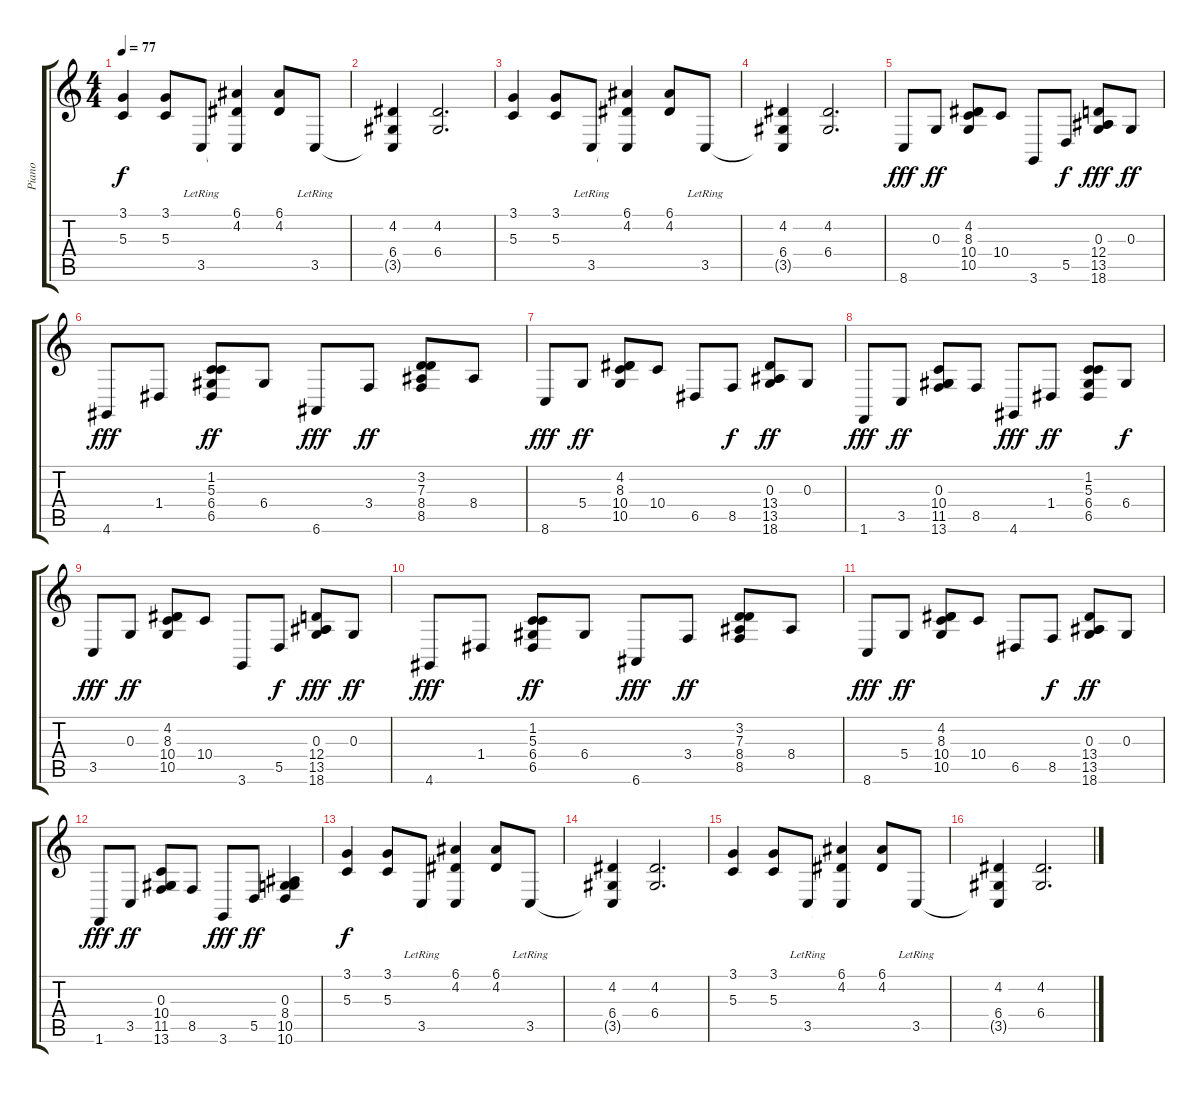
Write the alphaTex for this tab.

\track ("Piano" "Piano") {instrument acousticgrandpiano}
\staff {score tabs}
\tuning (E4 B3 G3 D3 A2 E2) {hide}
\ts (4 4)
\tempo 77
\clef g2
\ks c
(3.1 5.3).4{dy f} (3.1 5.3).8 3.5{lr}.8 (6.1 4.2 3.5{t}).4 (6.1 4.2).8 3.5{lr}.8 |
(4.2 6.4 3.5{t}).4 (4.2 6.4).2{d} |
(3.1 5.3).4 (3.1 5.3).8 3.5{lr}.8 (6.1 4.2 3.5{t}).4 (6.1 4.2).8 3.5{lr}.8 |
(4.2 6.4 3.5{t}).4 (4.2 6.4).2{d} |
8.6.8{dy fff} 0.3.8{dy ff} (4.2 8.3 10.4 10.5).8 10.4.8 3.6.8 5.5.8{dy f} (0.3 12.4 13.5 18.6).8{dy fff} 0.3.8{dy ff} |
4.6.8{dy fff} 1.4.8 (1.2 5.3 6.4 6.5).8{dy ff} 6.4.8 6.6.8{dy fff} 3.4.8{dy ff} (3.2 7.3 8.4 8.5).8 8.4.8 |
8.6.8{dy fff} 5.4.8{dy ff} (4.2 8.3 10.4 10.5).8 10.4.8 6.5.8 8.5.8{dy f} (0.3 13.4 13.5 18.6).8{dy ff} 0.3.8 |
1.6.8{dy fff} 3.5.8{dy ff} (0.3 10.4 11.5 13.6).8 8.5.8 4.6.8{dy fff} 1.4.8{dy ff} (1.2 5.3 6.4 6.5).8 6.4.8{dy f} |
3.5.8{dy fff} 0.3.8{dy ff} (4.2 8.3 10.4 10.5).8 10.4.8 3.6.8 5.5.8{dy f} (0.3 12.4 13.5 18.6).8{dy fff} 0.3.8{dy ff} |
4.6.8{dy fff} 1.4.8 (1.2 5.3 6.4 6.5).8{dy ff} 6.4.8 6.6.8{dy fff} 3.4.8{dy ff} (3.2 7.3 8.4 8.5).8 8.4.8 |
8.6.8{dy fff} 5.4.8{dy ff} (4.2 8.3 10.4 10.5).8 10.4.8 6.5.8 8.5.8{dy f} (0.3 13.4 13.5 18.6).8{dy ff} 0.3.8 |
1.6.8{dy fff} 3.5.8{dy ff} (0.3 10.4 11.5 13.6).8 8.5.8 3.6.8{dy fff} 5.5.8{dy ff} (0.3 8.4 10.5 10.6).4 |
(3.1 5.3).4{dy f} (3.1 5.3).8 3.5{lr}.8 (6.1 4.2 3.5{t}).4 (6.1 4.2).8 3.5{lr}.8 |
(4.2 6.4 3.5{t}).4 (4.2 6.4).2{d} |
(3.1 5.3).4 (3.1 5.3).8 3.5{lr}.8 (6.1 4.2 3.5{t}).4 (6.1 4.2).8 3.5{lr}.8 |
(4.2 6.4 3.5{t}).4 (4.2 6.4).2{d}
